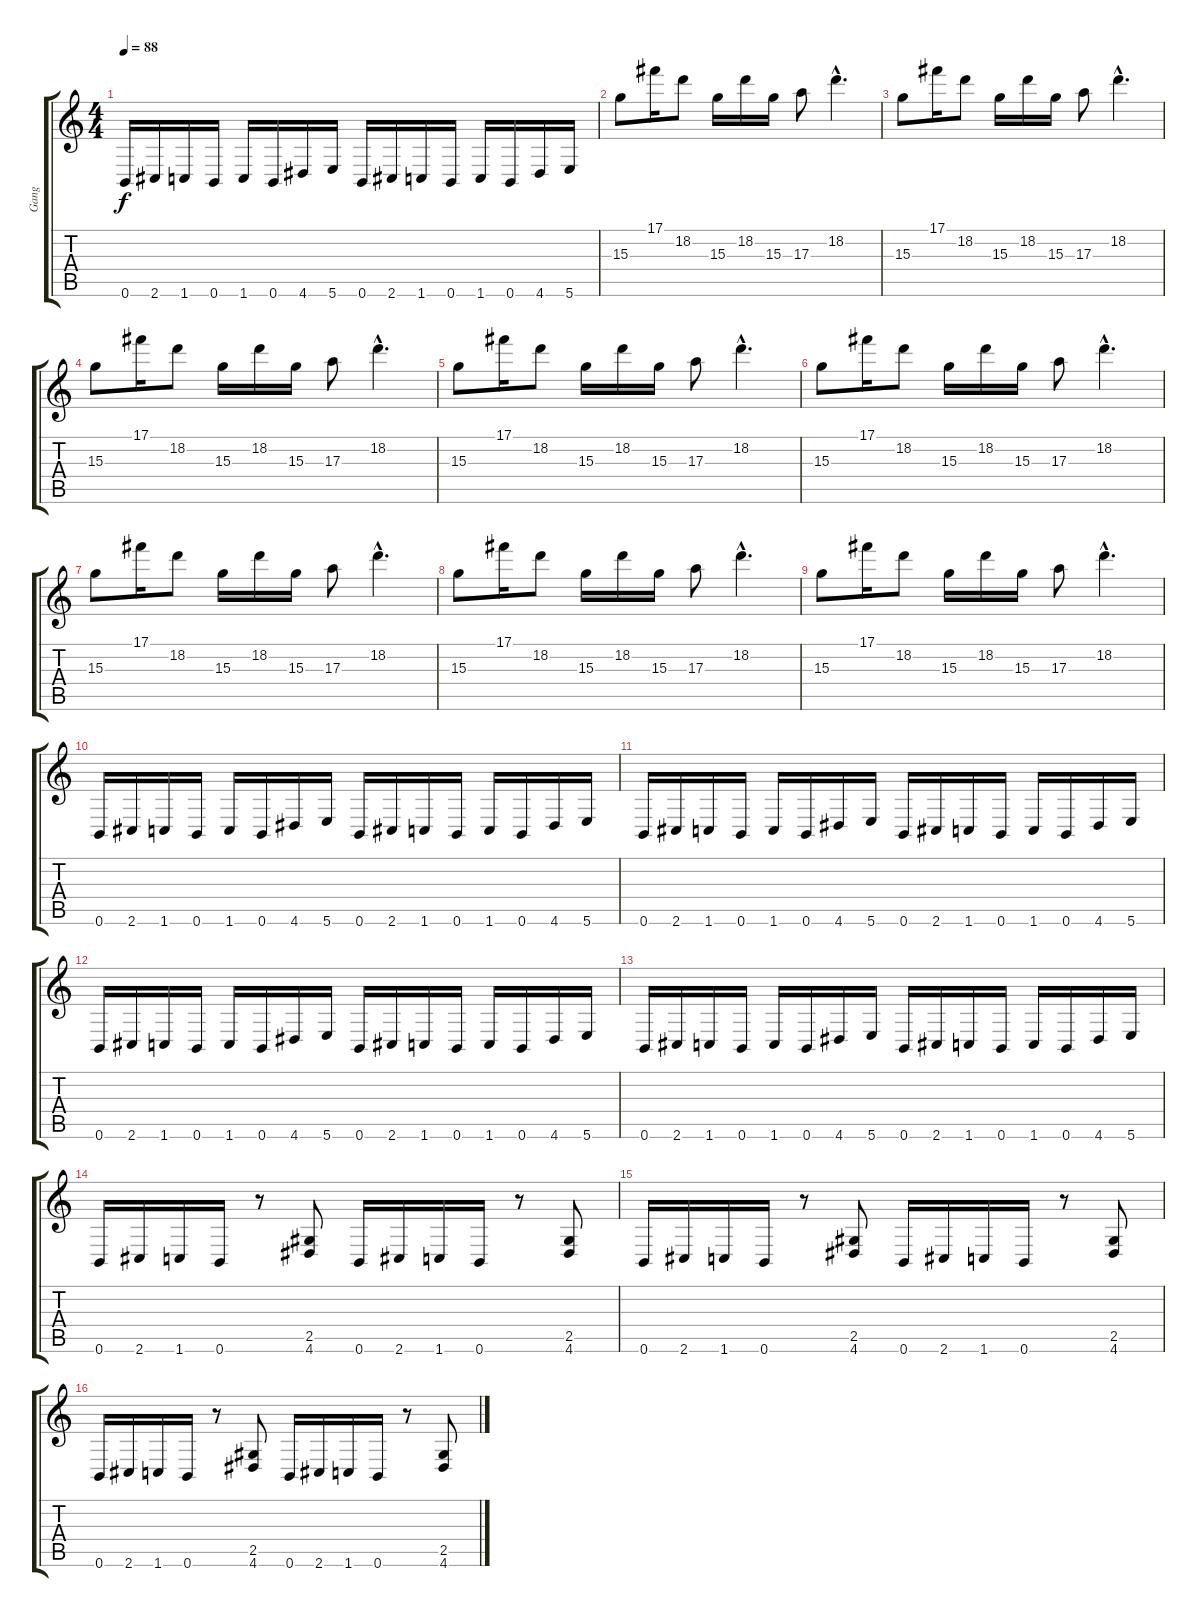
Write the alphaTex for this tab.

\track ("Gang" "Gang") {instrument distortionguitar}
\staff {score tabs}
\tuning (Db4 Ab3 E3 B2 Gb2 B1) {hide}
\ts (4 4)
\tempo 88
\clef g2
\ks c
0.6.16{dy f} 2.6.16 1.6.16 0.6.16 1.6.16 0.6.16 4.6.16 5.6.16 0.6.16 2.6.16 1.6.16 0.6.16 1.6.16 0.6.16 4.6.16 5.6.16 |
15.3.8 17.1.16 18.2.8 15.3.16 18.2.16 15.3.16 17.3.8 18.2{hac}.4{d} |
15.3.8 17.1.16 18.2.8 15.3.16 18.2.16 15.3.16 17.3.8 18.2{hac}.4{d} |
15.3.8 17.1.16 18.2.8 15.3.16 18.2.16 15.3.16 17.3.8 18.2{hac}.4{d} |
15.3.8 17.1.16 18.2.8 15.3.16 18.2.16 15.3.16 17.3.8 18.2{hac}.4{d} |
15.3.8 17.1.16 18.2.8 15.3.16 18.2.16 15.3.16 17.3.8 18.2{hac}.4{d} |
15.3.8 17.1.16 18.2.8 15.3.16 18.2.16 15.3.16 17.3.8 18.2{hac}.4{d} |
15.3.8 17.1.16 18.2.8 15.3.16 18.2.16 15.3.16 17.3.8 18.2{hac}.4{d} |
15.3.8 17.1.16 18.2.8 15.3.16 18.2.16 15.3.16 17.3.8 18.2{hac}.4{d} |
0.6.16 2.6.16 1.6.16 0.6.16 1.6.16 0.6.16 4.6.16 5.6.16 0.6.16 2.6.16 1.6.16 0.6.16 1.6.16 0.6.16 4.6.16 5.6.16 |
0.6.16 2.6.16 1.6.16 0.6.16 1.6.16 0.6.16 4.6.16 5.6.16 0.6.16 2.6.16 1.6.16 0.6.16 1.6.16 0.6.16 4.6.16 5.6.16 |
0.6.16 2.6.16 1.6.16 0.6.16 1.6.16 0.6.16 4.6.16 5.6.16 0.6.16 2.6.16 1.6.16 0.6.16 1.6.16 0.6.16 4.6.16 5.6.16 |
0.6.16 2.6.16 1.6.16 0.6.16 1.6.16 0.6.16 4.6.16 5.6.16 0.6.16 2.6.16 1.6.16 0.6.16 1.6.16 0.6.16 4.6.16 5.6.16 |
0.6.16 2.6.16 1.6.16 0.6.16 r.8 (2.5 4.6).8 0.6.16 2.6.16 1.6.16 0.6.16 r.8 (2.5 4.6).8 |
0.6.16 2.6.16 1.6.16 0.6.16 r.8 (2.5 4.6).8 0.6.16 2.6.16 1.6.16 0.6.16 r.8 (2.5 4.6).8 |
0.6.16 2.6.16 1.6.16 0.6.16 r.8 (2.5 4.6).8 0.6.16 2.6.16 1.6.16 0.6.16 r.8 (2.5 4.6).8
